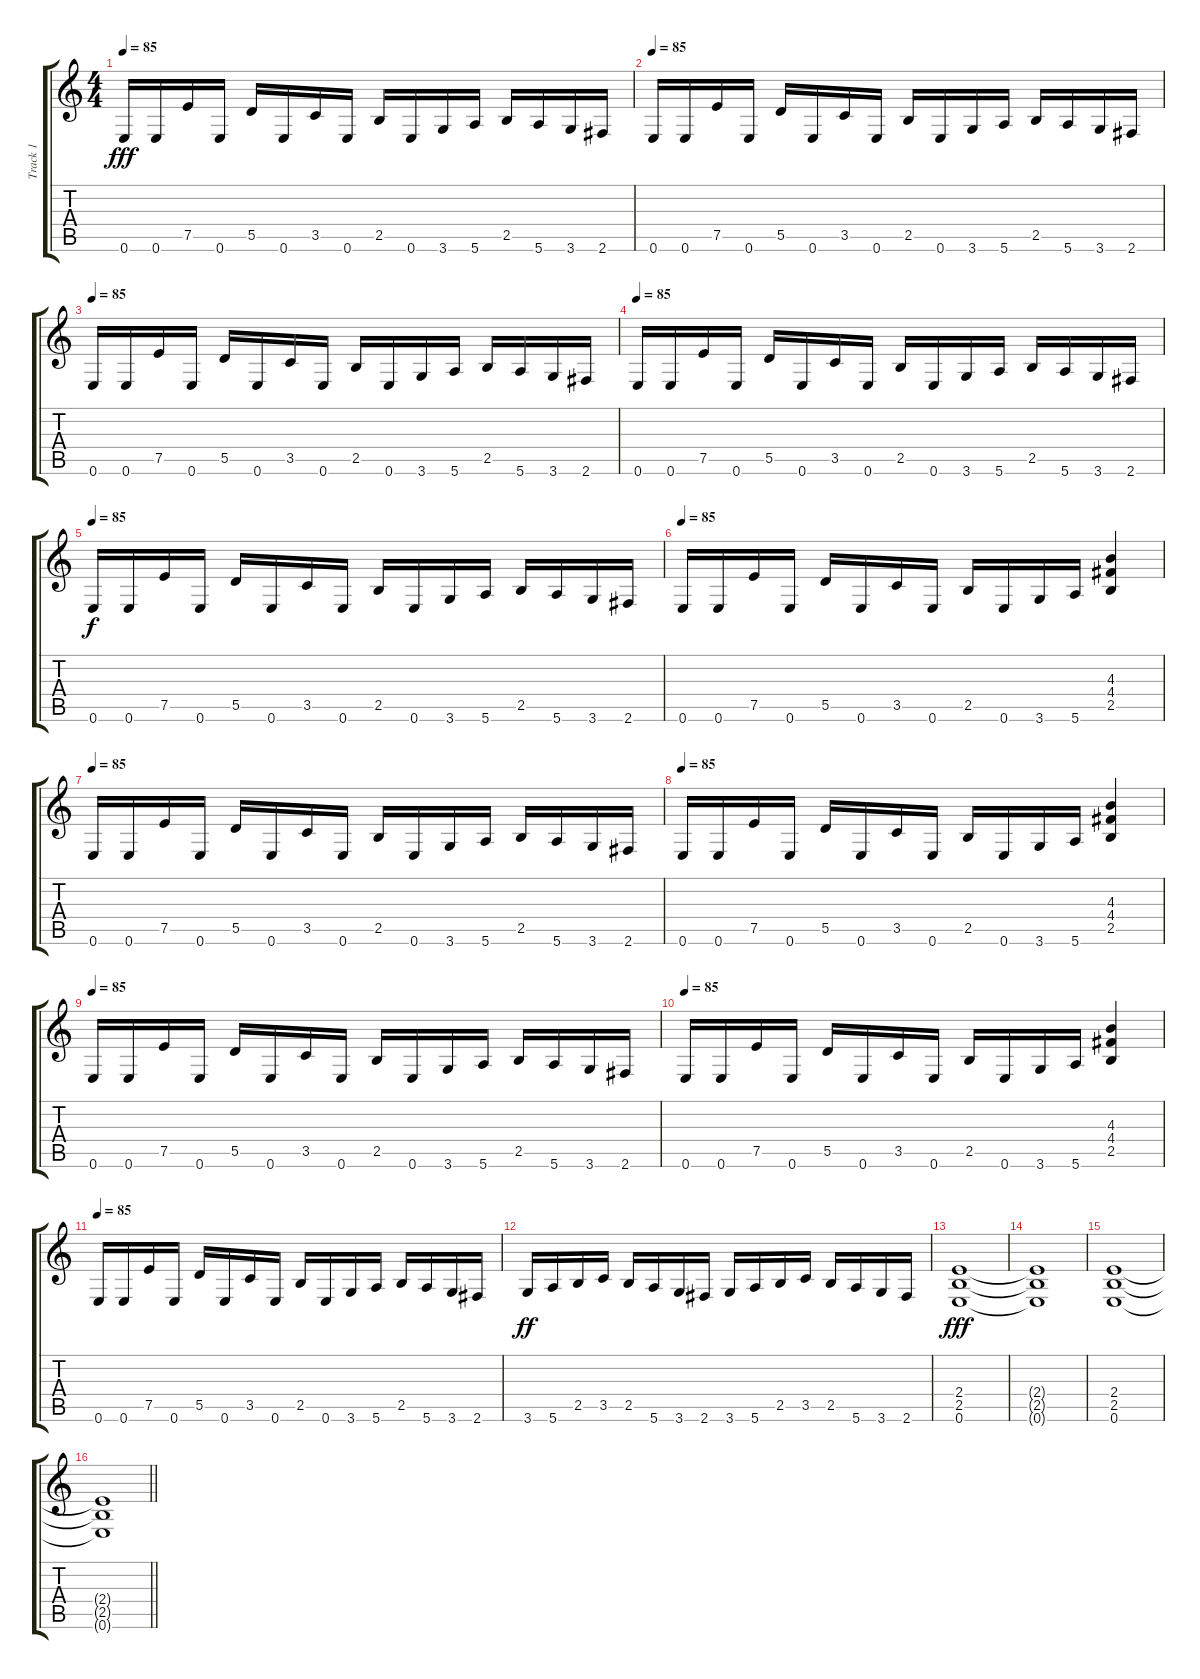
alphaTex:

\track ("Track 1" "Track 1") {instrument overdrivenguitar}
\staff {score tabs}
\tuning (E4 B3 G3 D3 A2 E2) {hide}
\ts (4 4)
\tempo 85
\clef g2
\ks c
0.6.16{dy fff} 0.6.16 7.5.16 0.6.16 5.5.16 0.6.16 3.5.16 0.6.16 2.5.16 0.6.16 3.6.16 5.6.16 2.5.16 5.6.16 3.6.16 2.6.16 |
\tempo 85
0.6.16 0.6.16 7.5.16 0.6.16 5.5.16 0.6.16 3.5.16 0.6.16 2.5.16 0.6.16 3.6.16 5.6.16 2.5.16 5.6.16 3.6.16 2.6.16 |
\tempo 85
0.6.16 0.6.16 7.5.16 0.6.16 5.5.16 0.6.16 3.5.16 0.6.16 2.5.16 0.6.16 3.6.16 5.6.16 2.5.16 5.6.16 3.6.16 2.6.16 |
\tempo 85
0.6.16 0.6.16 7.5.16 0.6.16 5.5.16 0.6.16 3.5.16 0.6.16 2.5.16 0.6.16 3.6.16 5.6.16 2.5.16 5.6.16 3.6.16 2.6.16 |
\tempo 85
0.6.16{dy f} 0.6.16 7.5.16 0.6.16 5.5.16 0.6.16 3.5.16 0.6.16 2.5.16 0.6.16 3.6.16 5.6.16 2.5.16 5.6.16 3.6.16 2.6.16 |
\tempo 85
0.6.16 0.6.16 7.5.16 0.6.16 5.5.16 0.6.16 3.5.16 0.6.16 2.5.16 0.6.16 3.6.16 5.6.16 (4.3 4.4 2.5).4 |
\tempo 85
0.6.16 0.6.16 7.5.16 0.6.16 5.5.16 0.6.16 3.5.16 0.6.16 2.5.16 0.6.16 3.6.16 5.6.16 2.5.16 5.6.16 3.6.16 2.6.16 |
\tempo 85
0.6.16 0.6.16 7.5.16 0.6.16 5.5.16 0.6.16 3.5.16 0.6.16 2.5.16 0.6.16 3.6.16 5.6.16 (4.3 4.4 2.5).4 |
\tempo 85
0.6.16 0.6.16 7.5.16 0.6.16 5.5.16 0.6.16 3.5.16 0.6.16 2.5.16 0.6.16 3.6.16 5.6.16 2.5.16 5.6.16 3.6.16 2.6.16 |
\tempo 85
0.6.16 0.6.16 7.5.16 0.6.16 5.5.16 0.6.16 3.5.16 0.6.16 2.5.16 0.6.16 3.6.16 5.6.16 (4.3 4.4 2.5).4 |
\tempo 85
0.6.16 0.6.16 7.5.16 0.6.16 5.5.16 0.6.16 3.5.16 0.6.16 2.5.16 0.6.16 3.6.16 5.6.16 2.5.16 5.6.16 3.6.16 2.6.16 |
3.6.16{dy ff} 5.6.16 2.5.16 3.5.16 2.5.16 5.6.16 3.6.16 2.6.16 3.6.16 5.6.16 2.5.16 3.5.16 2.5.16 5.6.16 3.6.16 2.6.16 |
(2.4 2.5 0.6).1{dy fff} |
(2.4{t} 2.5{t} 0.6{t}).1 |
(2.4 2.5 0.6).1 |
\barLineRight lightlight
(2.4{t} 2.5{t} 0.6{t}).1
